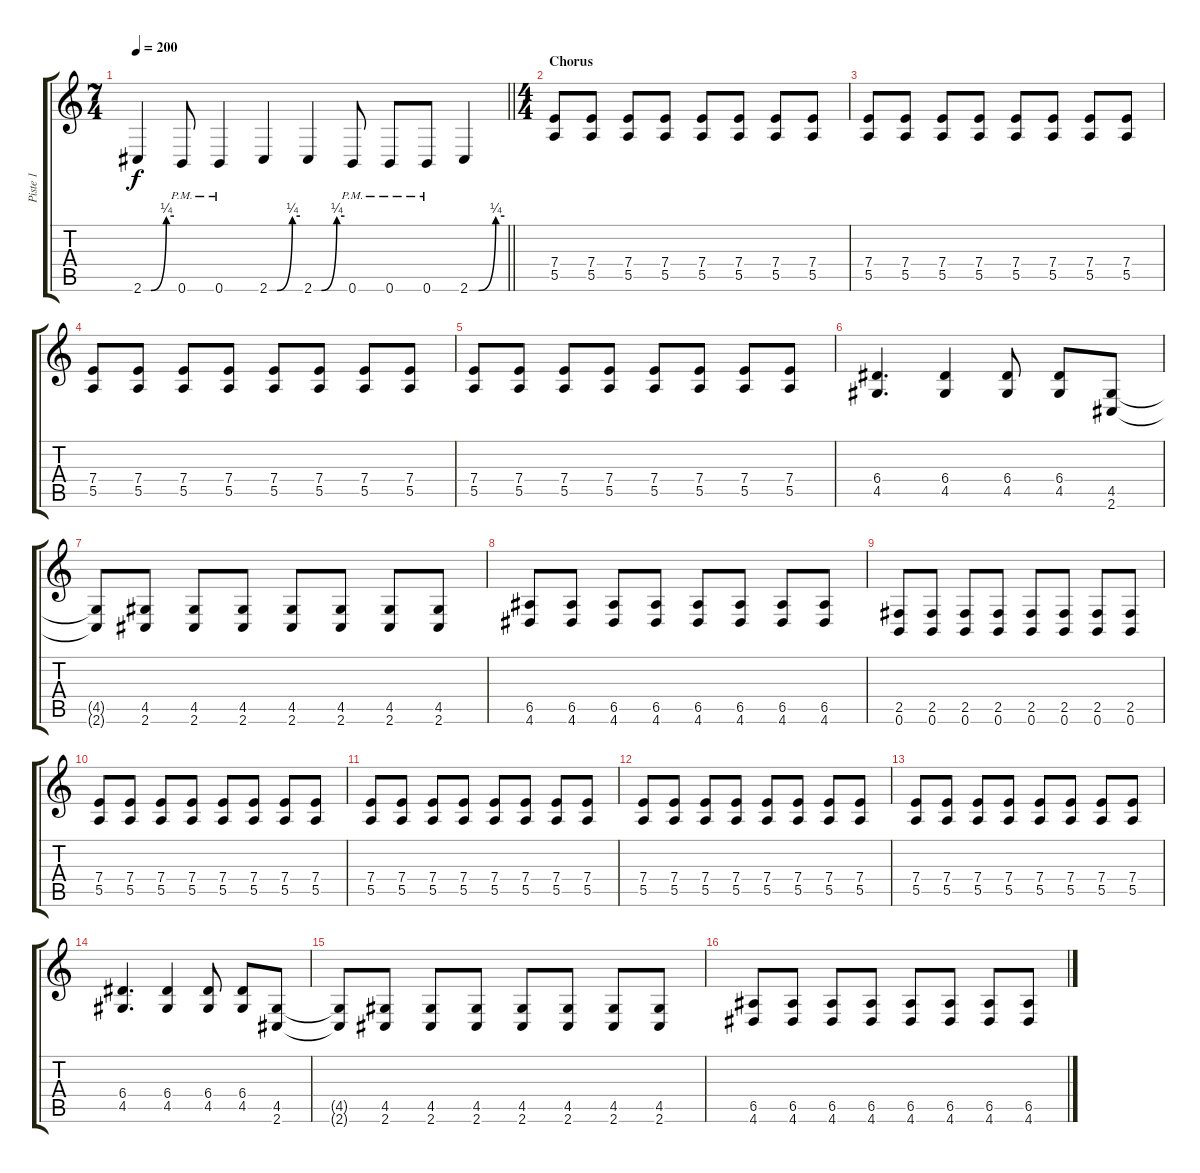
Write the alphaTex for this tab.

\track ("Piste 1" "Piste 1") {instrument distortionguitar}
\staff {score tabs}
\tuning (B3 Gb3 D3 A2 E2 B1) {hide}
\ts (7 4)
\tempo 200
\clef g2
\barLineRight lightlight
\ks c
2.6{be (custom 0 0 15 0 45 1 60 1)}.4{dy f} 0.6{pm}.8 0.6{pm}.4 2.6{be (custom 0 0 15 0 45 1 60 1)}.4 2.6{be (custom 0 0 15 0 45 1 60 1)}.4 0.6{pm}.8 0.6{pm}.8 0.6{pm}.8 2.6{be (custom 0 0 15 0 45 1 60 1)}.4 |
\ts (4 4)
\section ("" "Chorus")
(7.4 5.5).8{volume 14 balance 8} (7.4 5.5).8 (7.4 5.5).8 (7.4 5.5).8 (7.4 5.5).8 (7.4 5.5).8 (7.4 5.5).8 (7.4 5.5).8 |
(7.4 5.5).8 (7.4 5.5).8 (7.4 5.5).8 (7.4 5.5).8 (7.4 5.5).8 (7.4 5.5).8 (7.4 5.5).8 (7.4 5.5).8 |
(7.4 5.5).8 (7.4 5.5).8 (7.4 5.5).8 (7.4 5.5).8 (7.4 5.5).8 (7.4 5.5).8 (7.4 5.5).8 (7.4 5.5).8 |
(7.4 5.5).8 (7.4 5.5).8 (7.4 5.5).8 (7.4 5.5).8 (7.4 5.5).8 (7.4 5.5).8 (7.4 5.5).8 (7.4 5.5).8 |
(6.4 4.5).4{d} (6.4 4.5).4 (6.4 4.5).8 (6.4 4.5).8 (4.5 2.6).8 |
(4.5{t} 2.6{t}).8 (4.5 2.6).8 (4.5 2.6).8 (4.5 2.6).8 (4.5 2.6).8 (4.5 2.6).8 (4.5 2.6).8 (4.5 2.6).8 |
(6.5 4.6).8 (6.5 4.6).8 (6.5 4.6).8 (6.5 4.6).8 (6.5 4.6).8 (6.5 4.6).8 (6.5 4.6).8 (6.5 4.6).8 |
(2.5 0.6).8 (2.5 0.6).8 (2.5 0.6).8 (2.5 0.6).8 (2.5 0.6).8 (2.5 0.6).8 (2.5 0.6).8 (2.5 0.6).8 |
(7.4 5.5).8{volume 14 balance 8} (7.4 5.5).8 (7.4 5.5).8 (7.4 5.5).8 (7.4 5.5).8 (7.4 5.5).8 (7.4 5.5).8 (7.4 5.5).8 |
(7.4 5.5).8 (7.4 5.5).8 (7.4 5.5).8 (7.4 5.5).8 (7.4 5.5).8 (7.4 5.5).8 (7.4 5.5).8 (7.4 5.5).8 |
(7.4 5.5).8 (7.4 5.5).8 (7.4 5.5).8 (7.4 5.5).8 (7.4 5.5).8 (7.4 5.5).8 (7.4 5.5).8 (7.4 5.5).8 |
(7.4 5.5).8 (7.4 5.5).8 (7.4 5.5).8 (7.4 5.5).8 (7.4 5.5).8 (7.4 5.5).8 (7.4 5.5).8 (7.4 5.5).8 |
(6.4 4.5).4{d} (6.4 4.5).4 (6.4 4.5).8 (6.4 4.5).8 (4.5 2.6).8 |
(4.5{t} 2.6{t}).8 (4.5 2.6).8 (4.5 2.6).8 (4.5 2.6).8 (4.5 2.6).8 (4.5 2.6).8 (4.5 2.6).8 (4.5 2.6).8 |
(6.5 4.6).8 (6.5 4.6).8 (6.5 4.6).8 (6.5 4.6).8 (6.5 4.6).8 (6.5 4.6).8 (6.5 4.6).8 (6.5 4.6).8
